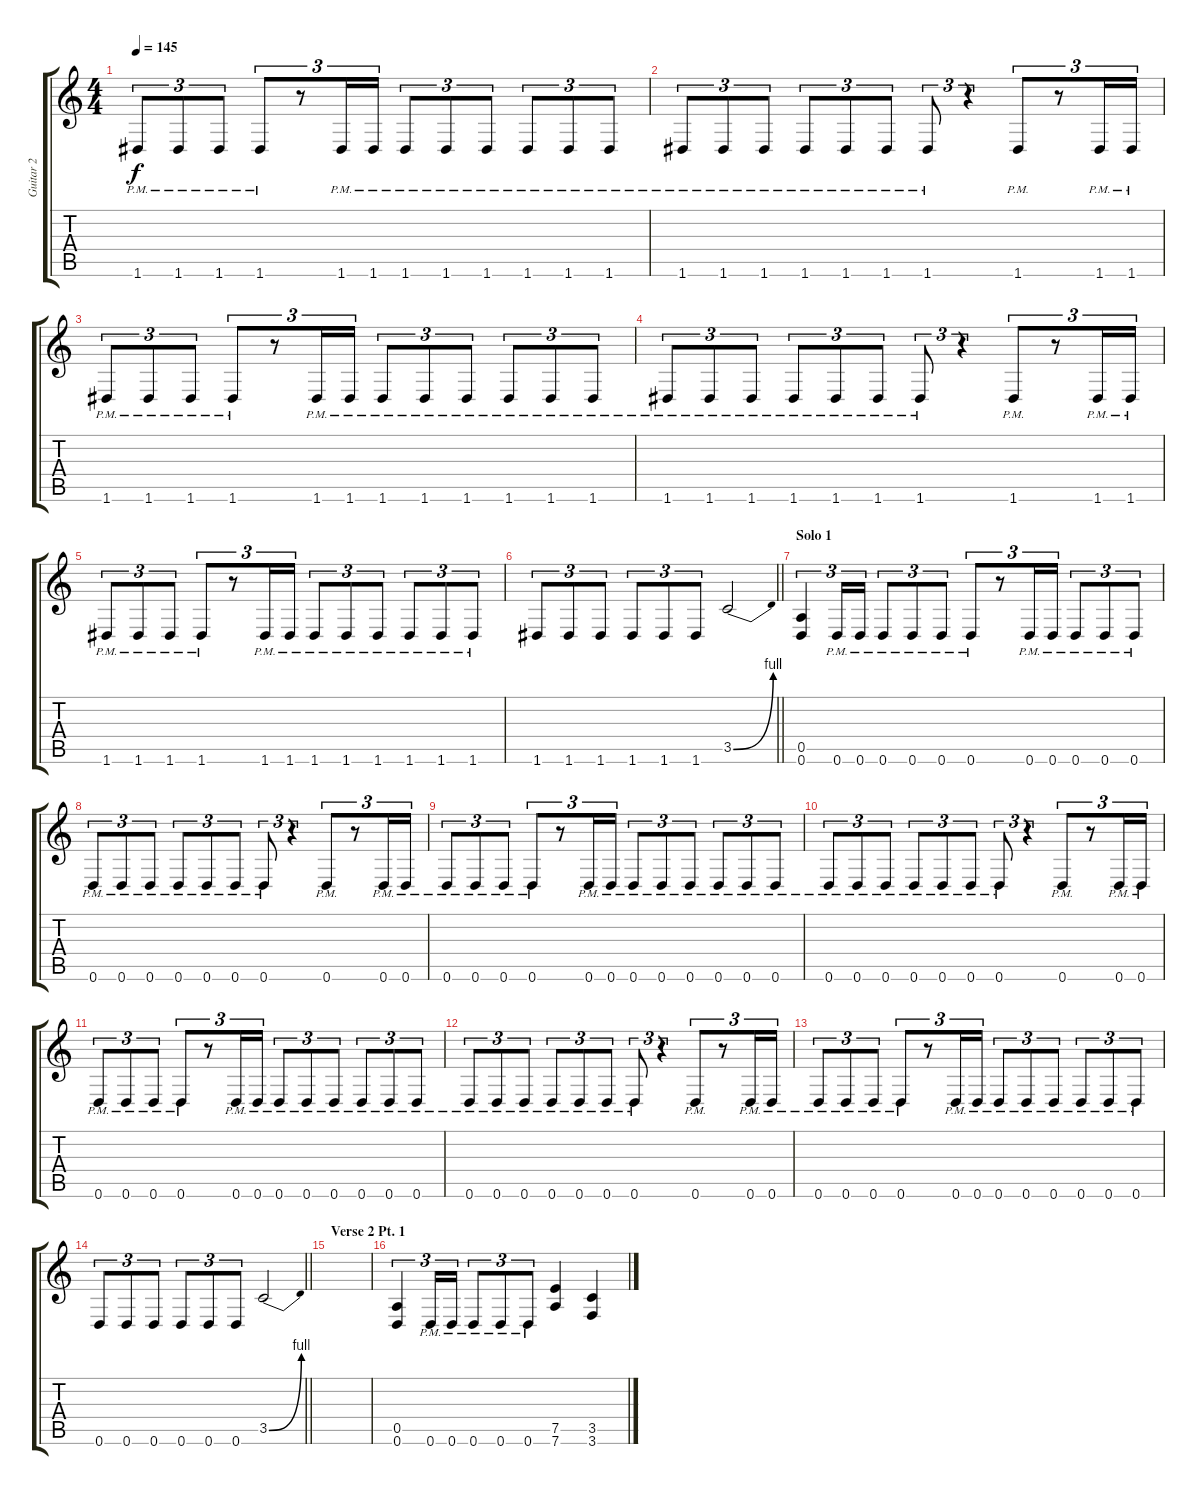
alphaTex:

\track ("Guitar 2" "Guitar 2") {instrument distortionguitar}
\staff {score tabs}
\tuning (E4 B3 G3 D3 A2 D2) {hide}
\ts (4 4)
\tempo 145
\clef g2
\ks c
1.6{pm}.8{tu (3 2) dy f} 1.6{pm}.8{tu (3 2)} 1.6{pm}.8{tu (3 2)} 1.6{pm}.8{tu (3 2)} r.8{tu (3 2)} 1.6{pm}.16{tu (3 2)} 1.6{pm}.16{tu (3 2)} 1.6{pm}.8{tu (3 2)} 1.6{pm}.8{tu (3 2)} 1.6{pm}.8{tu (3 2)} 1.6{pm}.8{tu (3 2)} 1.6{pm}.8{tu (3 2)} 1.6{pm}.8{tu (3 2)} |
1.6{pm}.8{tu (3 2)} 1.6{pm}.8{tu (3 2)} 1.6{pm}.8{tu (3 2)} 1.6{pm}.8{tu (3 2)} 1.6{pm}.8{tu (3 2)} 1.6{pm}.8{tu (3 2)} 1.6{pm}.8{tu (3 2)} r.4{tu (3 2)} 1.6{pm}.8{tu (3 2)} r.8{tu (3 2)} 1.6{pm}.16{tu (3 2)} 1.6{pm}.16{tu (3 2)} |
1.6{pm}.8{tu (3 2)} 1.6{pm}.8{tu (3 2)} 1.6{pm}.8{tu (3 2)} 1.6{pm}.8{tu (3 2)} r.8{tu (3 2)} 1.6{pm}.16{tu (3 2)} 1.6{pm}.16{tu (3 2)} 1.6{pm}.8{tu (3 2)} 1.6{pm}.8{tu (3 2)} 1.6{pm}.8{tu (3 2)} 1.6{pm}.8{tu (3 2)} 1.6{pm}.8{tu (3 2)} 1.6{pm}.8{tu (3 2)} |
1.6{pm}.8{tu (3 2)} 1.6{pm}.8{tu (3 2)} 1.6{pm}.8{tu (3 2)} 1.6{pm}.8{tu (3 2)} 1.6{pm}.8{tu (3 2)} 1.6{pm}.8{tu (3 2)} 1.6{pm}.8{tu (3 2)} r.4{tu (3 2)} 1.6{pm}.8{tu (3 2)} r.8{tu (3 2)} 1.6{pm}.16{tu (3 2)} 1.6{pm}.16{tu (3 2)} |
1.6{pm}.8{tu (3 2)} 1.6{pm}.8{tu (3 2)} 1.6{pm}.8{tu (3 2)} 1.6{pm}.8{tu (3 2)} r.8{tu (3 2)} 1.6{pm}.16{tu (3 2)} 1.6{pm}.16{tu (3 2)} 1.6{pm}.8{tu (3 2)} 1.6{pm}.8{tu (3 2)} 1.6{pm}.8{tu (3 2)} 1.6{pm}.8{tu (3 2)} 1.6{pm}.8{tu (3 2)} 1.6{pm}.8{tu (3 2)} |
\barLineRight lightlight
1.6.8{tu (3 2)} 1.6.8{tu (3 2)} 1.6.8{tu (3 2)} 1.6.8{tu (3 2)} 1.6.8{tu (3 2)} 1.6.8{tu (3 2)} 3.5{be (bend 0 0 60 4)}.2 |
\section ("" "Solo 1")
(0.5 0.6).4{tu (3 2) instrument distortionguitar} 0.6{pm}.16{tu (3 2)} 0.6{pm}.16{tu (3 2)} 0.6{pm}.8{tu (3 2)} 0.6{pm}.8{tu (3 2)} 0.6{pm}.8{tu (3 2)} 0.6{pm}.8{tu (3 2)} r.8{tu (3 2)} 0.6{pm}.16{tu (3 2)} 0.6{pm}.16{tu (3 2)} 0.6{pm}.8{tu (3 2)} 0.6{pm}.8{tu (3 2)} 0.6{pm}.8{tu (3 2)} |
0.6{pm}.8{tu (3 2)} 0.6{pm}.8{tu (3 2)} 0.6{pm}.8{tu (3 2)} 0.6{pm}.8{tu (3 2)} 0.6{pm}.8{tu (3 2)} 0.6{pm}.8{tu (3 2)} 0.6{pm}.8{tu (3 2)} r.4{tu (3 2)} 0.6{pm}.8{tu (3 2)} r.8{tu (3 2)} 0.6{pm}.16{tu (3 2)} 0.6{pm}.16{tu (3 2)} |
0.6{pm}.8{tu (3 2)} 0.6{pm}.8{tu (3 2)} 0.6{pm}.8{tu (3 2)} 0.6{pm}.8{tu (3 2)} r.8{tu (3 2)} 0.6{pm}.16{tu (3 2)} 0.6{pm}.16{tu (3 2)} 0.6{pm}.8{tu (3 2)} 0.6{pm}.8{tu (3 2)} 0.6{pm}.8{tu (3 2)} 0.6{pm}.8{tu (3 2)} 0.6{pm}.8{tu (3 2)} 0.6{pm}.8{tu (3 2)} |
0.6{pm}.8{tu (3 2)} 0.6{pm}.8{tu (3 2)} 0.6{pm}.8{tu (3 2)} 0.6{pm}.8{tu (3 2)} 0.6{pm}.8{tu (3 2)} 0.6{pm}.8{tu (3 2)} 0.6{pm}.8{tu (3 2)} r.4{tu (3 2)} 0.6{pm}.8{tu (3 2)} r.8{tu (3 2)} 0.6{pm}.16{tu (3 2)} 0.6{pm}.16{tu (3 2)} |
0.6{pm}.8{tu (3 2)} 0.6{pm}.8{tu (3 2)} 0.6{pm}.8{tu (3 2)} 0.6{pm}.8{tu (3 2)} r.8{tu (3 2)} 0.6{pm}.16{tu (3 2)} 0.6{pm}.16{tu (3 2)} 0.6{pm}.8{tu (3 2)} 0.6{pm}.8{tu (3 2)} 0.6{pm}.8{tu (3 2)} 0.6{pm}.8{tu (3 2)} 0.6{pm}.8{tu (3 2)} 0.6{pm}.8{tu (3 2)} |
0.6{pm}.8{tu (3 2)} 0.6{pm}.8{tu (3 2)} 0.6{pm}.8{tu (3 2)} 0.6{pm}.8{tu (3 2)} 0.6{pm}.8{tu (3 2)} 0.6{pm}.8{tu (3 2)} 0.6{pm}.8{tu (3 2)} r.4{tu (3 2)} 0.6{pm}.8{tu (3 2)} r.8{tu (3 2)} 0.6{pm}.16{tu (3 2)} 0.6{pm}.16{tu (3 2)} |
0.6{pm}.8{tu (3 2)} 0.6{pm}.8{tu (3 2)} 0.6{pm}.8{tu (3 2)} 0.6{pm}.8{tu (3 2)} r.8{tu (3 2)} 0.6{pm}.16{tu (3 2)} 0.6{pm}.16{tu (3 2)} 0.6{pm}.8{tu (3 2)} 0.6{pm}.8{tu (3 2)} 0.6{pm}.8{tu (3 2)} 0.6{pm}.8{tu (3 2)} 0.6{pm}.8{tu (3 2)} 0.6{pm}.8{tu (3 2)} |
\barLineRight lightlight
0.6.8{tu (3 2)} 0.6.8{tu (3 2)} 0.6.8{tu (3 2)} 0.6.8{tu (3 2)} 0.6.8{tu (3 2)} 0.6.8{tu (3 2)} 3.5{be (bend 0 0 60 4)}.2 |
\section ("" "Verse 2 Pt. 1")
|
(0.5 0.6).4{tu (3 2)} 0.6{pm}.16{tu (3 2)} 0.6{pm}.16{tu (3 2)} 0.6{pm}.8{tu (3 2)} 0.6{pm}.8{tu (3 2)} 0.6{pm}.8{tu (3 2)} (7.5 7.6).4 (3.5 3.6).4
